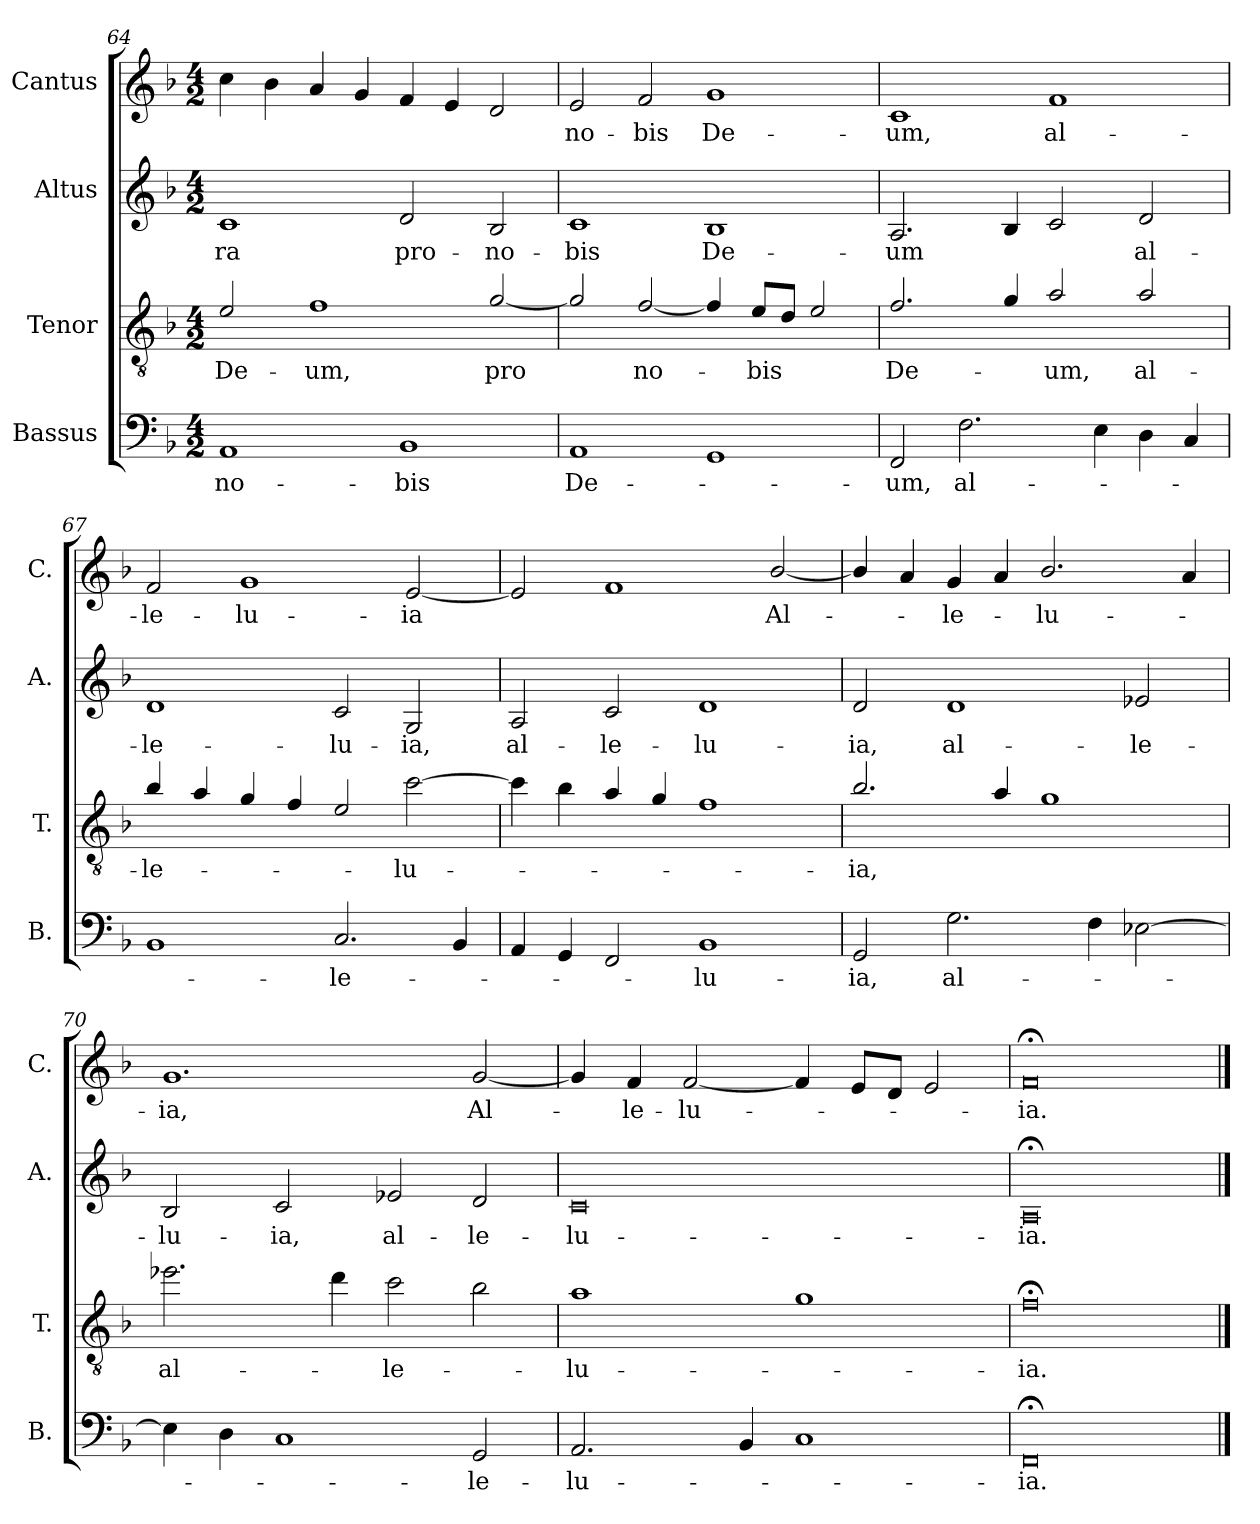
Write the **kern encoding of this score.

**kern	**text	**kern	**text	**kern	**text	**kern	**text
*part4	*part4	*part3	*part3	*part2	*part2	*part1	*part1
*staff4	*staff4	*staff3	*staff3	*staff2	*staff2	*staff1	*staff1
*I"Bassus	*	*I"Tenor	*	*I"Altus	*	*I"Cantus	*
*I'B.	*	*I'T.	*	*I'A.	*	*I'C.	*
!!LO:LB:g=z
*clefF4	*	*clefGv2	*	*clefG2	*	*clefG2	*
*	*	*ITrd7c12	*	*	*	*	*
*k[b-]	*	*k[b-]	*	*k[b-]	*	*k[b-]	*
*F:	*	*F:	*	*F:	*	*F:	*
*M4/2	*	*M4/2	*	*M4/2	*	*M4/2	*
=64	=64	=64	=64	=64	=64	=64	=64
!	!LO:LY:b	!	!	!	!	!	!
!	!	!	!LO:LY:b	!	!	!	!
!	!	!	!	!	!LO:LY:b	!	!
1AA	no-	2E/	De-	1c	-ra	4cc\	.
.	.	.	.	.	.	4b-\	.
!	!	!	!LO:LY:b	!	!	!	!
.	.	1F	-um,	.	.	4a/	.
.	.	.	.	.	.	4g/	.
!	!LO:LY:b	!	!	!	!	!	!
!	!	!	!	!	!LO:LY:b	!	!
1BB-	-bis	.	.	2d/	pro-	4f/	.
.	.	.	.	.	.	4e/	.
!	!	!	!LO:LY:b	!	!	!	!
!	!	!	!	!	!LO:LY:b	!	!
.	.	[<2G/	pro	2B-/	-no-	2d/	.
=65	=65	=65	=65	=65	=65	=65	=65
!	!LO:LY:b	!	!	!	!	!	!
!	!	!	!	!	!LO:LY:b	!	!
!	!	!	!	!	!	!	!LO:LY:b
1AA	De-	2G/]	.	1c	-bis	2e/	no-
!	!	!	!LO:LY:b	!	!	!	!
!	!	!	!	!	!	!	!LO:LY:b
.	.	[<2F/	no-	.	.	2f/	-bis
!	!	!	!	!	!LO:LY:b	!	!
!	!	!	!	!	!	!	!LO:LY:b
1GG	.	4F/]	.	1B-	De-	1g	De-
!	!	!	!LO:LY:b	!	!	!	!
.	.	8E/L	-bis	.	.	.	.
.	.	8D/J	.	.	.	.	.
.	.	2E/	.	.	.	.	.
=66	=66	=66	=66	=66	=66	=66	=66
!	!LO:LY:b	!	!	!	!	!	!
!	!	!	!LO:LY:b	!	!	!	!
!	!	!	!	!	!LO:LY:b	!	!
!	!	!	!	!	!	!	!LO:LY:b
2FF/	-um,	2.F/	De-	2.A/	-um	1c	-um,
!	!LO:LY:b	!	!	!	!	!	!
2.F\	al-	.	.	.	.	.	.
.	.	4G/	.	4B-/	.	.	.
!	!	!	!LO:LY:b	!	!	!	!
!	!	!	!	!	!	!	!LO:LY:b
.	.	2A/	-um,	2c/	.	1f	al-
4E\	.	.	.	.	.	.	.
!	!	!	!LO:LY:b	!	!	!	!
!	!	!	!	!	!LO:LY:b	!	!
4D\	.	2A/	al-	2d/	al-	.	.
4C/	.	.	.	.	.	.	.
=67	=67	=67	=67	=67	=67	=67	=67
!	!	!	!LO:LY:b	!	!	!	!
!	!	!	!	!	!LO:LY:b	!	!
!	!	!	!	!	!	!	!LO:LY:b
1BB-	.	4B-/	-le-	1d	-le-	2f/	-le-
.	.	4A/	.	.	.	.	.
!	!	!	!	!	!	!	!LO:LY:b
.	.	4G/	.	.	.	1g	-lu-
.	.	4F/	.	.	.	.	.
!	!LO:LY:b	!	!	!	!	!	!
!	!	!	!	!	!LO:LY:b	!	!
2.C/	-le-	2E/	.	2c/	-lu-	.	.
!	!	!	!LO:LY:b	!	!	!	!
!	!	!	!	!	!LO:LY:b	!	!
!	!	!	!	!	!	!	!LO:LY:b
.	.	[>2c\	-lu-	2G/	-ia,	[<2e/	-ia
4BB-/	.	.	.	.	.	.	.
!!LO:LB:g=z
=68	=68	=68	=68	=68	=68	=68	=68
!	!	!	!	!	!LO:LY:b	!	!
4AA/	.	4c\]	.	2A/	al-	2e/]	.
4GG/	.	4B-\	.	.	.	.	.
!	!	!	!	!	!LO:LY:b	!	!
2FF/	.	4A/	.	2c/	-le-	1f	.
.	.	4G/	.	.	.	.	.
!	!LO:LY:b	!	!	!	!	!	!
!	!	!	!	!	!LO:LY:b	!	!
1BB-	-lu-	1F	.	1d	-lu-	.	.
!	!	!	!	!	!	!	!LO:LY:b
.	.	.	.	.	.	[<2b-/	Al-
=69	=69	=69	=69	=69	=69	=69	=69
!	!LO:LY:b	!	!	!	!	!	!
!	!	!	!LO:LY:b	!	!	!	!
!	!	!	!	!	!LO:LY:b	!	!
2GG/	-ia,	2.B-/	-ia,	2d/	ia,	4b-/]	.
.	.	.	.	.	.	4a/	.
!	!LO:LY:b	!	!	!	!	!	!
!	!	!	!	!	!LO:LY:b	!	!
!	!	!	!	!	!	!	!LO:LY:b
2.G\	al-	.	.	1d	al-	4g/	-le-
.	.	4A/	.	.	.	4a/	.
!	!	!	!	!	!	!	!LO:LY:b
.	.	1G	.	.	.	2.b-/	-lu-
4F\	.	.	.	.	.	.	.
!	!	!	!	!	!LO:LY:b	!	!
[>2E-X\	.	.	.	2e-X/	-le-	.	.
.	.	.	.	.	.	4a/	.
=70	=70	=70	=70	=70	=70	=70	=70
!	!	!	!LO:LY:b	!	!	!	!
!	!	!	!	!	!LO:LY:b	!	!
!	!	!	!	!	!	!	!LO:LY:b
4E-\]	.	2.e-X\	al-	2B-/	-lu-	1.g	-ia,
4D\	.	.	.	.	.	.	.
!	!	!	!	!	!LO:LY:b	!	!
1C	.	.	.	2c/	-ia,	.	.
.	.	4d\	.	.	.	.	.
!	!	!	!LO:LY:b	!	!	!	!
!	!	!	!	!	!LO:LY:b	!	!
.	.	2c\	-le-	2e-X/	al-	.	.
!	!LO:LY:b	!	!	!	!	!	!
!	!	!	!	!	!LO:LY:b	!	!
!	!	!	!	!	!	!	!LO:LY:b
2GG/	-le-	2B-\	.	2d/	-le-	[<2g/	Al-
=71	=71	=71	=71	=71	=71	=71	=71
!	!LO:LY:b	!	!	!	!	!	!
!	!	!	!LO:LY:b	!	!	!	!
!	!	!	!	!	!LO:LY:b	!	!
2.AA/	-lu-	1A	-lu-	0c	-lu-	4g/]	.
!	!	!	!	!	!	!	!LO:LY:b
.	.	.	.	.	.	4f/	-le-
!	!	!	!	!	!	!	!LO:LY:b
.	.	.	.	.	.	[<2f/	-lu-
4BB-/	.	.	.	.	.	.	.
1C	.	1G	.	.	.	4f/]	.
.	.	.	.	.	.	8e/L	.
.	.	.	.	.	.	8d/J	.
.	.	.	.	.	.	2e/	.
=72	=72	=72	=72	=72	=72	=72	=72
!	!LO:LY:b	!	!	!	!	!	!
!	!	!	!LO:LY:b	!	!	!	!
!	!	!	!	!	!LO:LY:b	!	!
!	!	!	!	!	!	!	!LO:LY:b
0FF;<	-ia.	0F;<	-ia.	0A;<	-ia.	0f;<	-ia.
==	==	==	==	==	==	==	==
*-	*-	*-	*-	*-	*-	*-	*-
